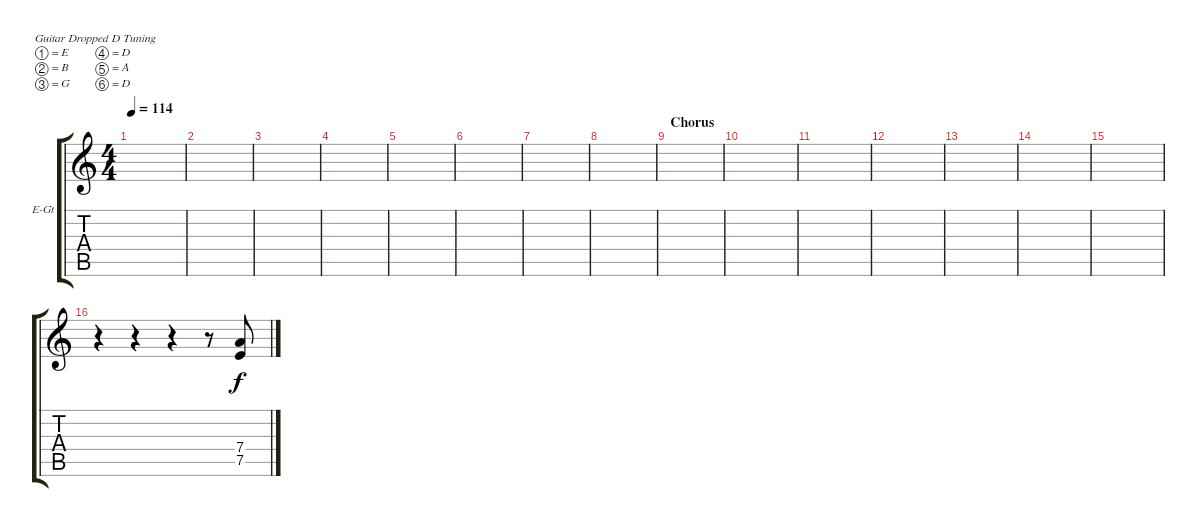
\defaultSystemsLayout 4
\bracketExtendMode groupsimilarinstruments
\firstSystemTrackNameOrientation horizontal
\otherSystemsTrackNameOrientation horizontal
\track ("Electric Guitar" "E-Gt") {instrument overdrivenguitar}
\staff {score tabs}
\tuning (E4 B3 G3 D3 A2 D2)
\ts (4 4)
\tempo 114
\clef g2
\ks c
|
|
|
|
|
|
|
|
\section ("" "Chorus")
|
|
|
|
|
|
|
r.4 r.4 r.4 r.8 (7.5 7.4).8
